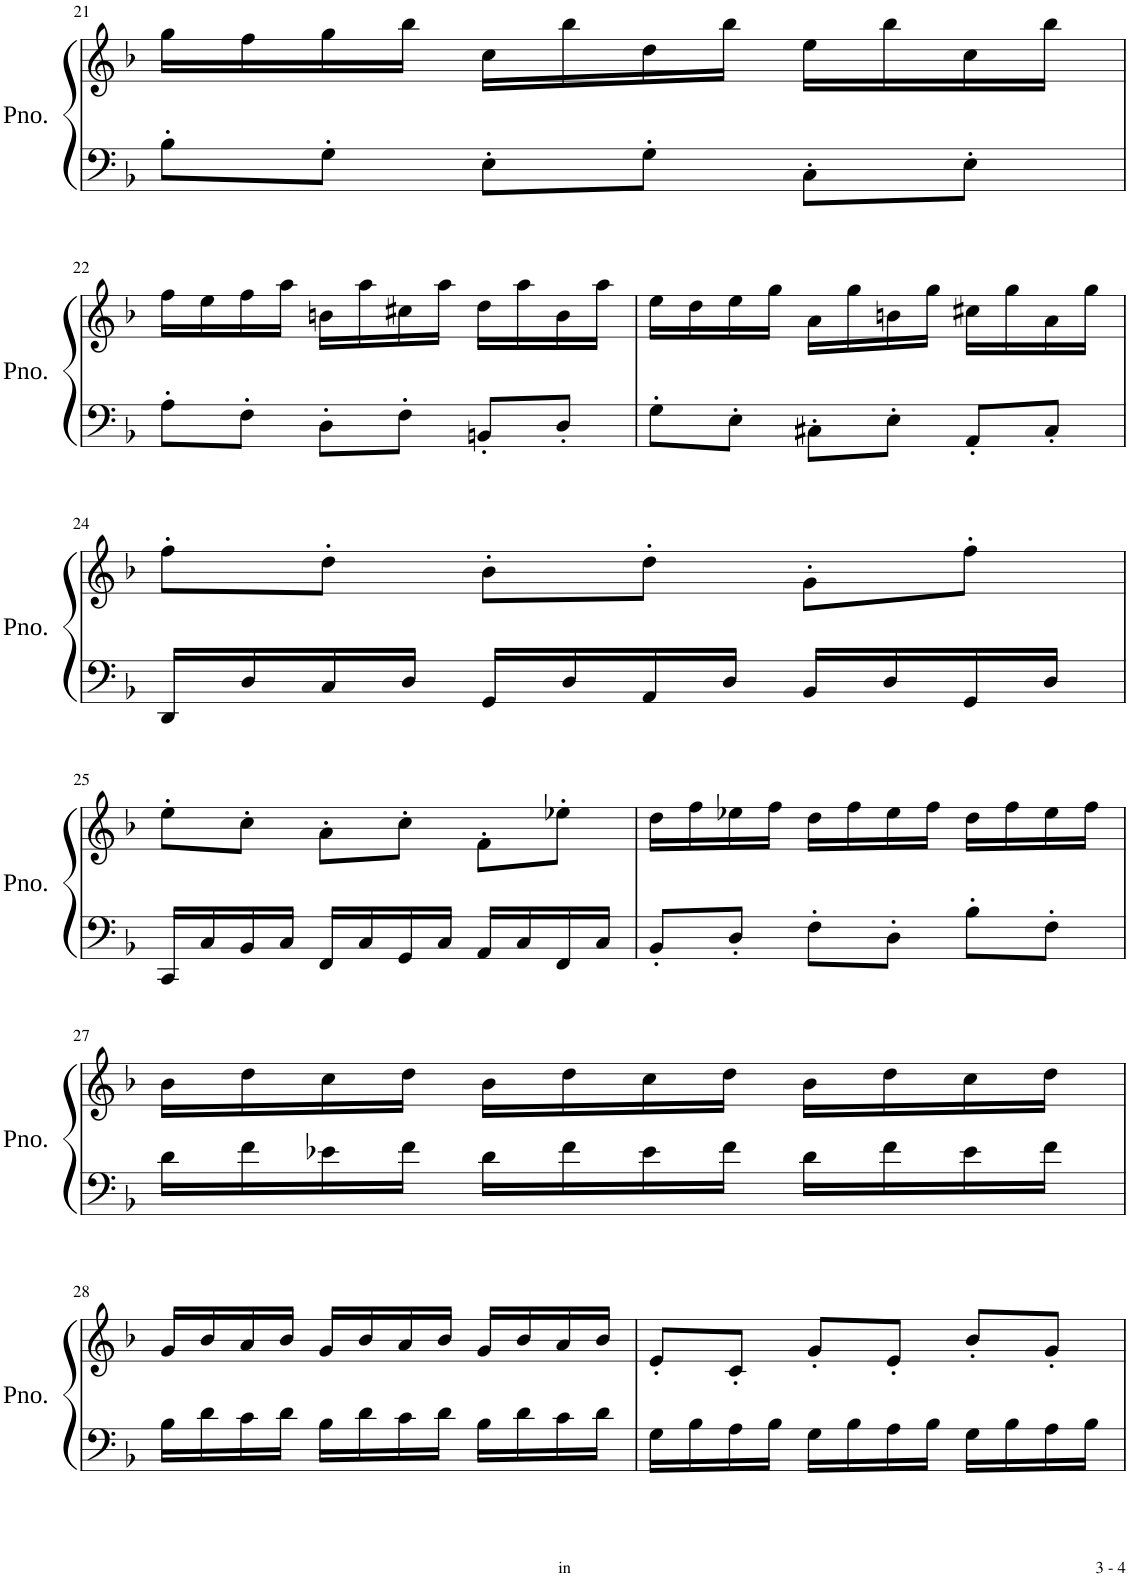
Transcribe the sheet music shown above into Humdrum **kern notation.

**kern	**kern
*part1	*part1
*staff2	*staff1
*I"Piano	*
*I'Pno.	*
!!LO:PB:g=z
*clefF4	*clefG2
*k[b-]	*k[b-]
*M3/4	*M3/4
=21	=21
8B-'\L	16gg\LL
.	16ff\
8G'\J	16gg\
.	16bb-\JJ
8E'\L	16cc\LL
.	16bb-\
8G'\J	16dd\
.	16bb-\JJ
8C'\L	16ee\LL
.	16bb-\
8E'\J	16cc\
.	16bb-\JJ
!!LO:LB:g=z
=22	=22
8A'\L	16ff\LL
.	16ee\
8F'\J	16ff\
.	16aa\JJ
8D'\L	16bn\LL
.	16aa\
8F'\J	16cc#X\
.	16aa\JJ
8BBn'/L	16dd\LL
.	16aa\
8D'/J	16b\
.	16aa\JJ
=23	=23
8G'\L	16ee\LL
.	16dd\
8E'\J	16ee\
.	16gg\JJ
8C#X'\L	16a\LL
.	16gg\
8E'\J	16bn\
.	16gg\JJ
8AA'/L	16cc#X\LL
.	16gg\
8C#'/J	16a\
.	16gg\JJ
!!LO:LB:g=z
=24	=24
16DD/LL	8ff'\L
16D/	.
16C/	8dd'\J
16D/JJ	.
16GG/LL	8b-'\L
16D/	.
16AA/	8dd'\J
16D/JJ	.
16BB-/LL	8g'\L
16D/	.
16GG/	8ff'\J
16D/JJ	.
!!LO:LB:g=z
=25	=25
16CC/LL	8ee'\L
16C/	.
16BB-/	8cc'\J
16C/JJ	.
16FF/LL	8a'\L
16C/	.
16GG/	8cc'\J
16C/JJ	.
16AA/LL	8f'\L
16C/	.
16FF/	8ee-X'\J
16C/JJ	.
=26	=26
8BB-'/L	16dd\LL
.	16ff\
8D'/J	16ee-X\
.	16ff\JJ
8F'\L	16dd\LL
.	16ff\
8D'\J	16ee-\
.	16ff\JJ
8B-'\L	16dd\LL
.	16ff\
8F'\J	16ee-\
.	16ff\JJ
!!LO:LB:g=z
=27	=27
16d\LL	16b-\LL
16f\	16dd\
16e-X\	16cc\
16f\JJ	16dd\JJ
16d\LL	16b-\LL
16f\	16dd\
16e-\	16cc\
16f\JJ	16dd\JJ
16d\LL	16b-\LL
16f\	16dd\
16e-\	16cc\
16f\JJ	16dd\JJ
!!LO:LB:g=z
=28	=28
16B-\LL	16g/LL
16d\	16b-/
16c\	16a/
16d\JJ	16b-/JJ
16B-\LL	16g/LL
16d\	16b-/
16c\	16a/
16d\JJ	16b-/JJ
16B-\LL	16g/LL
16d\	16b-/
16c\	16a/
16d\JJ	16b-/JJ
=29	=29
16G\LL	8e'/L
16B-\	.
16A\	8c'/J
16B-\JJ	.
16G\LL	8g'/L
16B-\	.
16A\	8e'/J
16B-\JJ	.
16G\LL	8b-'/L
16B-\	.
16A\	8g'/J
16B-\JJ	.
=	=
*-	*-
